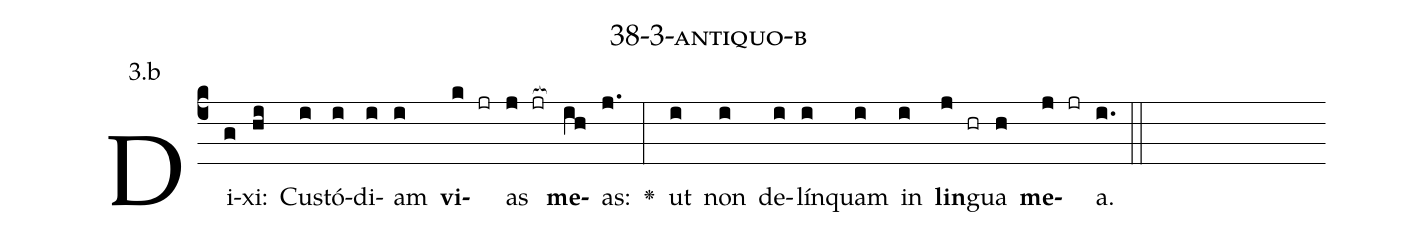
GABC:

name: 38-3-antiquo-b;
annotation: 3.b;
%%
(c4)Di(g)xi:(hi) Cus(i)tó(i)di(i)am(i) <b>vi</b>(k jr)as(j jr[ocb:1{]) <b>me</b>(ih[ocb:0}])as:(j.) <v>\greheightstar</v>(:) ut(i) non(i) de(i)lín(i)quam(i) in(i) <b>lin</b>(j hr)gua(h) <b>me</b>(j jr)a.(i.) (::)


%E(i) u(i) o(j) u(h) a(j) e.(i.) (::)
